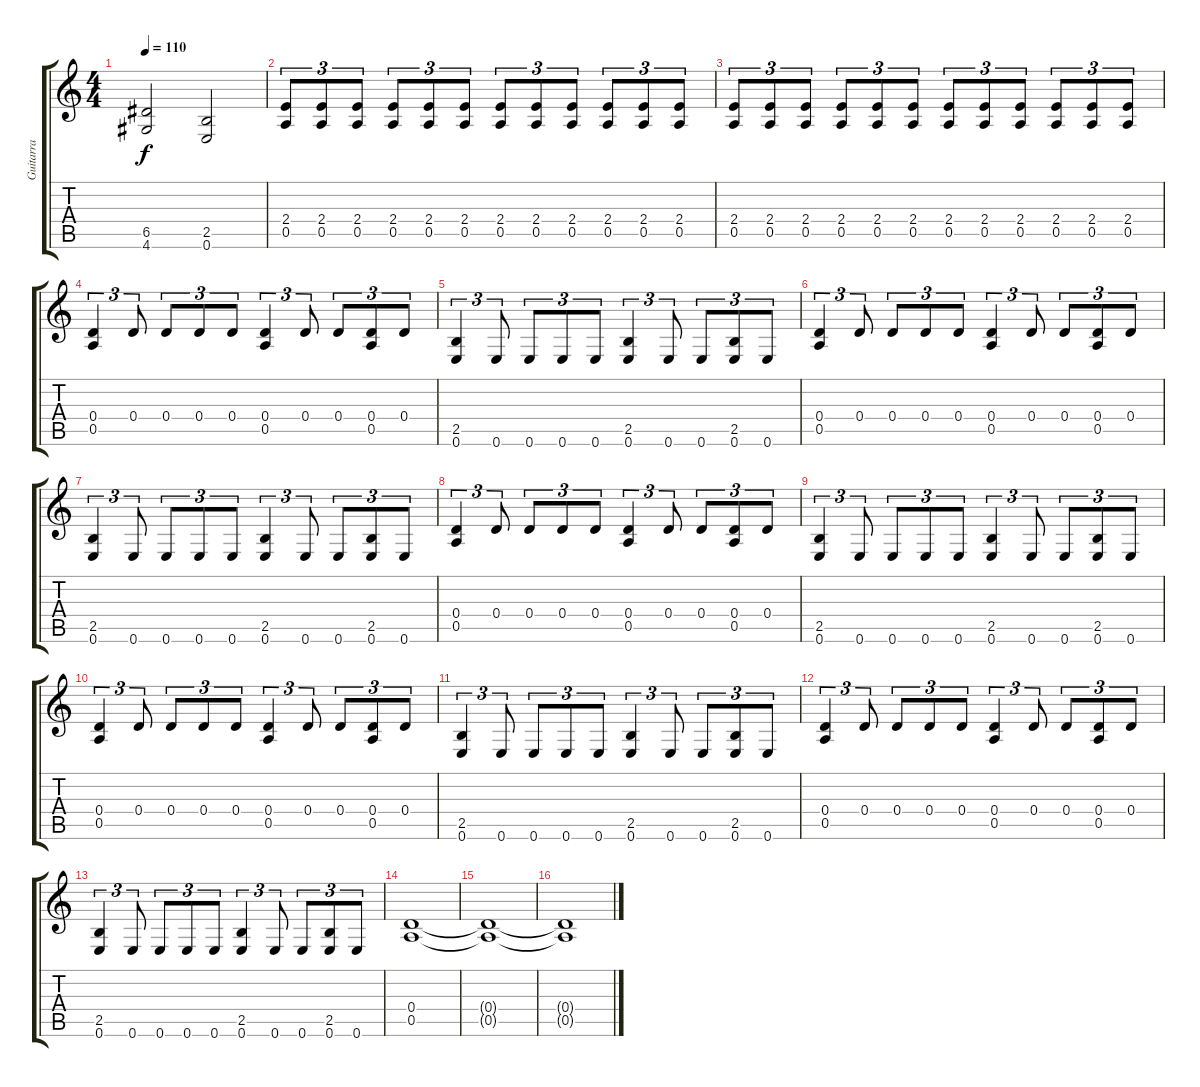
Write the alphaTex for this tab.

\track ("Guitarra" "Guitarra") {instrument overdrivenguitar}
\staff {score tabs}
\tuning (E4 B3 G3 D3 A2 E2) {hide}
\ts (4 4)
\tempo 110
\clef g2
\ks c
(6.5 4.6).2{dy f} (2.5 0.6).2 |
(2.4 0.5).8{tu (3 2)} (2.4 0.5).8{tu (3 2)} (2.4 0.5).8{tu (3 2)} (2.4 0.5).8{tu (3 2)} (2.4 0.5).8{tu (3 2)} (2.4 0.5).8{tu (3 2)} (2.4 0.5).8{tu (3 2)} (2.4 0.5).8{tu (3 2)} (2.4 0.5).8{tu (3 2)} (2.4 0.5).8{tu (3 2)} (2.4 0.5).8{tu (3 2)} (2.4 0.5).8{tu (3 2)} |
(2.4 0.5).8{tu (3 2)} (2.4 0.5).8{tu (3 2)} (2.4 0.5).8{tu (3 2)} (2.4 0.5).8{tu (3 2)} (2.4 0.5).8{tu (3 2)} (2.4 0.5).8{tu (3 2)} (2.4 0.5).8{tu (3 2)} (2.4 0.5).8{tu (3 2)} (2.4 0.5).8{tu (3 2)} (2.4 0.5).8{tu (3 2)} (2.4 0.5).8{tu (3 2)} (2.4 0.5).8{tu (3 2)} |
(0.4 0.5).4{tu (3 2)} 0.4.8{tu (3 2)} 0.4.8{tu (3 2)} 0.4.8{tu (3 2)} 0.4.8{tu (3 2)} (0.4 0.5).4{tu (3 2)} 0.4.8{tu (3 2)} 0.4.8{tu (3 2)} (0.4 0.5).8{tu (3 2)} 0.4.8{tu (3 2)} |
(2.5 0.6).4{tu (3 2)} 0.6.8{tu (3 2)} 0.6.8{tu (3 2)} 0.6.8{tu (3 2)} 0.6.8{tu (3 2)} (2.5 0.6).4{tu (3 2)} 0.6.8{tu (3 2)} 0.6.8{tu (3 2)} (2.5 0.6).8{tu (3 2)} 0.6.8{tu (3 2)} |
(0.4 0.5).4{tu (3 2)} 0.4.8{tu (3 2)} 0.4.8{tu (3 2)} 0.4.8{tu (3 2)} 0.4.8{tu (3 2)} (0.4 0.5).4{tu (3 2)} 0.4.8{tu (3 2)} 0.4.8{tu (3 2)} (0.4 0.5).8{tu (3 2)} 0.4.8{tu (3 2)} |
(2.5 0.6).4{tu (3 2)} 0.6.8{tu (3 2)} 0.6.8{tu (3 2)} 0.6.8{tu (3 2)} 0.6.8{tu (3 2)} (2.5 0.6).4{tu (3 2)} 0.6.8{tu (3 2)} 0.6.8{tu (3 2)} (2.5 0.6).8{tu (3 2)} 0.6.8{tu (3 2)} |
(0.4 0.5).4{tu (3 2)} 0.4.8{tu (3 2)} 0.4.8{tu (3 2)} 0.4.8{tu (3 2)} 0.4.8{tu (3 2)} (0.4 0.5).4{tu (3 2)} 0.4.8{tu (3 2)} 0.4.8{tu (3 2)} (0.4 0.5).8{tu (3 2)} 0.4.8{tu (3 2)} |
(2.5 0.6).4{tu (3 2)} 0.6.8{tu (3 2)} 0.6.8{tu (3 2)} 0.6.8{tu (3 2)} 0.6.8{tu (3 2)} (2.5 0.6).4{tu (3 2)} 0.6.8{tu (3 2)} 0.6.8{tu (3 2)} (2.5 0.6).8{tu (3 2)} 0.6.8{tu (3 2)} |
(0.4 0.5).4{tu (3 2)} 0.4.8{tu (3 2)} 0.4.8{tu (3 2)} 0.4.8{tu (3 2)} 0.4.8{tu (3 2)} (0.4 0.5).4{tu (3 2)} 0.4.8{tu (3 2)} 0.4.8{tu (3 2)} (0.4 0.5).8{tu (3 2)} 0.4.8{tu (3 2)} |
(2.5 0.6).4{tu (3 2)} 0.6.8{tu (3 2)} 0.6.8{tu (3 2)} 0.6.8{tu (3 2)} 0.6.8{tu (3 2)} (2.5 0.6).4{tu (3 2)} 0.6.8{tu (3 2)} 0.6.8{tu (3 2)} (2.5 0.6).8{tu (3 2)} 0.6.8{tu (3 2)} |
(0.4 0.5).4{tu (3 2)} 0.4.8{tu (3 2)} 0.4.8{tu (3 2)} 0.4.8{tu (3 2)} 0.4.8{tu (3 2)} (0.4 0.5).4{tu (3 2)} 0.4.8{tu (3 2)} 0.4.8{tu (3 2)} (0.4 0.5).8{tu (3 2)} 0.4.8{tu (3 2)} |
(2.5 0.6).4{tu (3 2)} 0.6.8{tu (3 2)} 0.6.8{tu (3 2)} 0.6.8{tu (3 2)} 0.6.8{tu (3 2)} (2.5 0.6).4{tu (3 2)} 0.6.8{tu (3 2)} 0.6.8{tu (3 2)} (2.5 0.6).8{tu (3 2)} 0.6.8{tu (3 2)} |
(0.4 0.5).1 |
(0.4{t} 0.5{t}).1 |
(0.4{t} 0.5{t}).1{volume 0}
